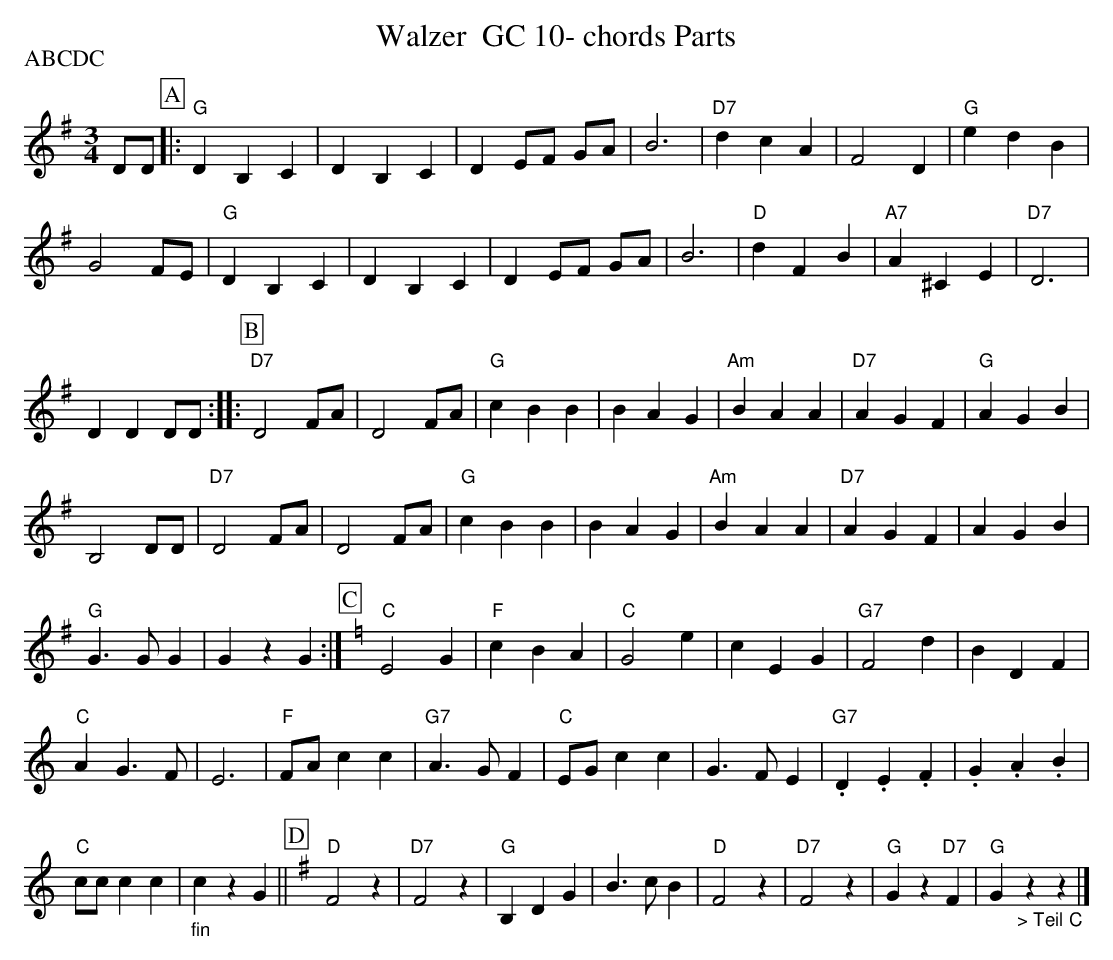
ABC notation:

X:1
T:Walzer  GC 10- chords Parts
P:ABCDC
M:3/4
L:1/4
K:Gmaj%%MIDI gchordon
D/2D/2 [P:A] |: "G"DB,C | DB,C | D E/2F/2 G/2A/2 | B3 | "D7"dcA | F2D | "G"edB |
G2F/2E/2 | "G"DB,C | DB,C | D E/2F/2 G/2A/2 | B3 | "D"dFB | "A7"A^CE | "D7"D3 |
DDD/2D/2 :: [P:B] "D7"D2F/2A/2 | D2 F/2A/2 | "G"cBB | BAG | "Am"BAA | "D7"AGF | "G"AGB |
B,2D/2D/2 | "D7"D2F/2A/2 | D2F/2A/2 | "G"cBB | BAG | "Am"BAA | "D7"AGF | AGB |
"G"G>GG | GzG :| [P:C] [K:Cmaj] "C"E2G | "F"cBA | "C"G2e | cEG | "G7"F2d | BDF |
"C"AG>F | E3 | "F"F/2A/2 cc | "G7"A>GF | "C"E/2G/2cc | G>FE | "G7".D.E.F | .G.A.B |
"C"c/2c/2cc | "_fin"czG || [P:D] [K:Gmaj] "D"F2z | "D7"F2z | "G"B,DG | B>cB | "D"F2z | "D7"F2z | "G"Gz"D7"F | "G"G"_> Teil C"zz |]
